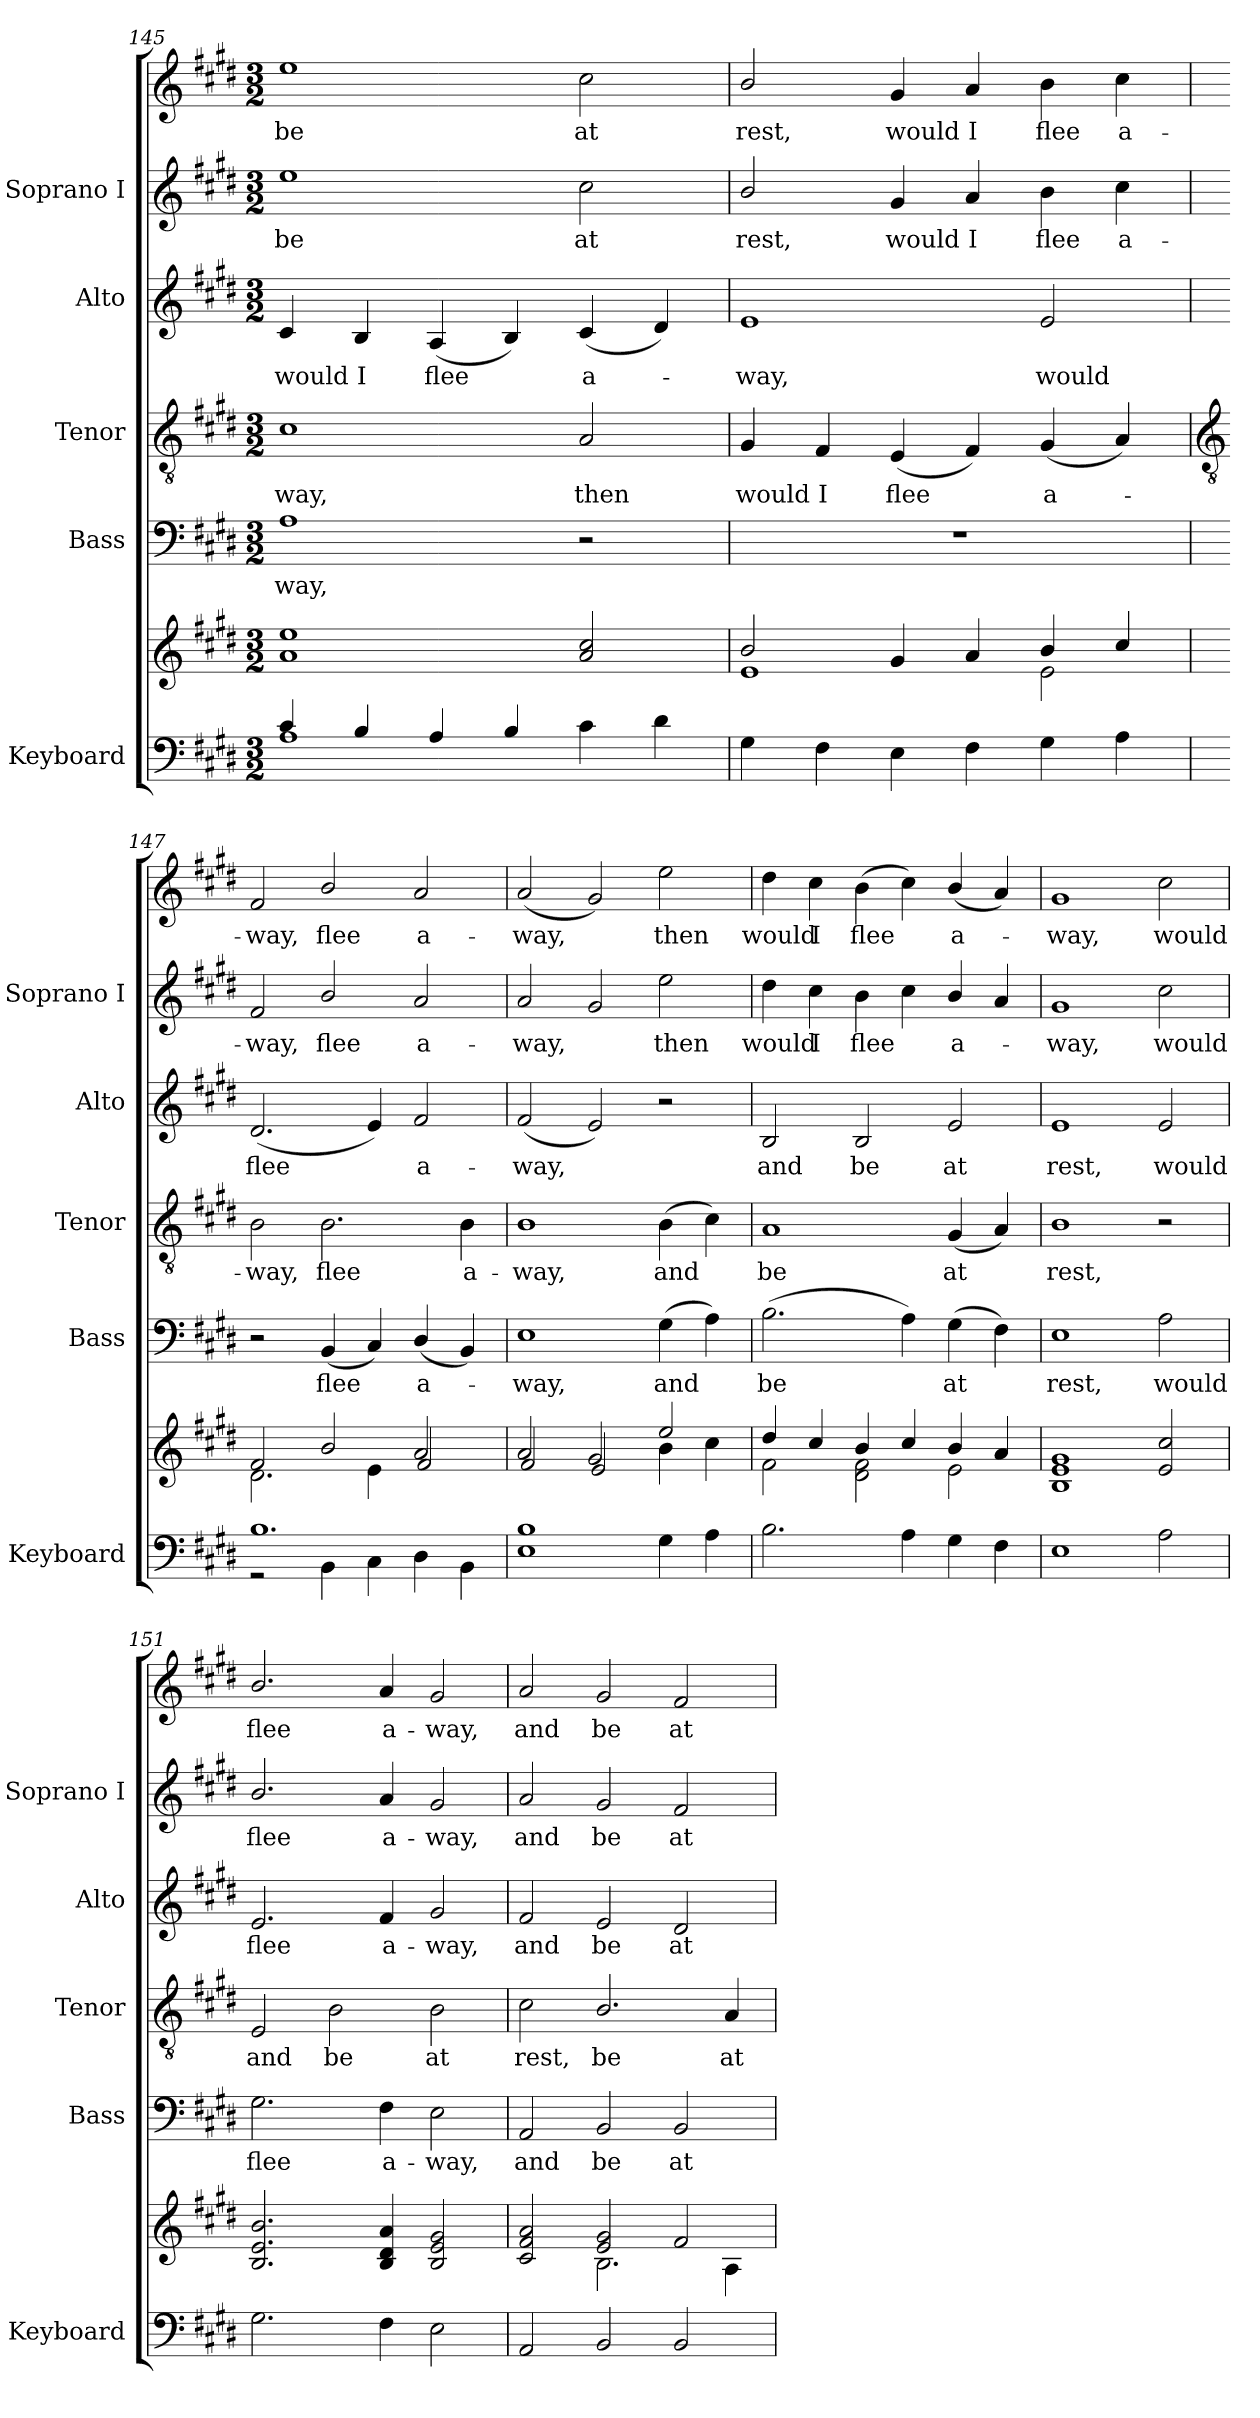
**kern	**kern	**kern	**text	**kern	**text	**kern	**text	**kern	**text	**kern	**text
*part5	*part5	*part4	*part4	*part3	*part3	*part2	*part2	*part1	*part1	*part1	*part1
*staff7	*staff6	*staff5	*staff5	*staff4	*staff4	*staff3	*staff3	*staff2	*staff2	*staff1	*staff1
*I"Keyboard	*	*I"Bass	*	*I"Tenor	*	*I"Alto	*	*I"Soprano I	*	*	*
*I'Keyboard	*	*I'Bass	*	*I'Tenor	*	*I'Alto	*	*I'Soprano I	*	*	*
*clefF4	*clefG2	*clefF4	*	*clefGv2	*	*clefG2	*	*clefG2	*	*clefG2	*
*k[f#c#g#d#]	*k[f#c#g#d#]	*k[f#c#g#d#]	*	*k[f#c#g#d#]	*	*k[f#c#g#d#]	*	*k[f#c#g#d#]	*	*k[f#c#g#d#]	*
*E:	*E:	*E:	*	*E:	*	*E:	*	*E:	*	*E:	*
*M3/2	*M3/2	*M3/2	*	*M3/2	*	*M3/2	*	*M3/2	*	*M3/2	*
=145	=145	=145	=145	=145	=145	=145	=145	=145	=145	=145	=145
*^	*^	*	*	*	*	*	*	*	*	*	*
!	!	!	!LO:N:vis=1	!	!LO:LY:b	!	!LO:LY:b	!	!LO:LY:b	!	!LO:LY:b	!	!LO:LY:b
4c#/	1A	1a 1ee	1.ryy	1A	way,	1c#	way,	4c#	would	1ee	be	1ee	be
!	!	!	!	!	!	!	!	!	!LO:LY:b	!	!	!	!
4B/	.	.	.	.	.	.	.	4B	I	.	.	.	.
!	!	!	!	!	!	!	!	!	!LO:LY:b	!	!	!	!
4A/	.	.	.	.	.	.	.	(<4A	flee	.	.	.	.
4B/	.	.	.	.	.	.	.	4B)	.	.	.	.	.
!	!	!	!	!	!	!	!LO:LY:b	!	!LO:LY:b	!	!LO:LY:b	!	!LO:LY:b
4c#\	2ryy	2a 2cc#	.	2r	.	2A	then	(<4c#	a-	2cc#	at	2cc#	at
4d#\	.	.	.	.	.	.	.	4d#)	.	.	.	.	.
=146	=146	=146	=146	=146	=146	=146	=146	=146	=146	=146	=146	=146	=146
!	!LO:N:vis=1	!	!	!LO:N:vis=1	!	!	!LO:LY:b	!	!LO:LY:b	!	!LO:LY:b	!	!LO:LY:b
4G#\	1.ryy	2b/	1e\	1.r	.	4G#	would	1e	way,	2b/	rest,	2b/	rest,
!	!	!	!	!	!	!	!LO:LY:b	!	!	!	!	!	!
4F#\	.	.	.	.	.	4F#	I	.	.	.	.	.	.
!	!	!	!	!	!	!	!LO:LY:b	!	!	!	!LO:LY:b	!	!LO:LY:b
4E\	.	4g#	.	.	.	(<4E	flee	.	.	4g#	would	4g#	would
!	!	!	!	!	!	!	!	!	!	!	!LO:LY:b	!	!LO:LY:b
4F#\	.	4a	.	.	.	4F#)	.	.	.	4a	I	4a	I
!	!	!	!	!	!	!	!LO:LY:b	!	!LO:LY:b	!	!LO:LY:b	!	!LO:LY:b
4G#\	.	4b/	2e\	.	.	(<4G#	a-	2e	would	4b	flee	4b	flee
!	!	!	!	!	!	!	!	!	!	!	!LO:LY:b	!	!LO:LY:b
4A\	.	4cc#/	.	.	.	4A)	.	.	.	4cc#	a-	4cc#	a-
!!LO:LB:g=z
=147	=147	=147	=147	=147	=147	=147	=147	=147	=147	=147	=147	=147	=147
*	*	*	*	*	*	*clefGv2	*	*	*	*	*	*	*
!	!	!	!	!	!	!	!LO:LY:b	!	!LO:LY:b	!	!LO:LY:b	!	!LO:LY:b
1.B	2r	2f#	2.d#\	2r	.	2B	way,	(<2.d#	flee	2f#	-way,	2f#	-way,
!	!	!	!	!	!LO:LY:b	!	!LO:LY:b	!	!	!	!LO:LY:b	!	!LO:LY:b
.	4BB\	2b/	.	(<4BB	flee	2.B	flee	.	.	2b/	flee	2b/	flee
.	4C#\	.	4e\	4C#)	.	.	.	4e)	.	.	.	.	.
!	!	!	!	!	!LO:LY:b	!	!	!	!LO:LY:b	!	!LO:LY:b	!	!LO:LY:b
.	4D#\	2a	2f#/	(<4D#/	a-	.	.	2f#	a-	2a	a-	2a	a-
!	!	!	!	!	!	!	!LO:LY:b	!	!	!	!	!	!
.	4BB\	.	.	4BB)	.	4B	a-	.	.	.	.	.	.
=148	=148	=148	=148	=148	=148	=148	=148	=148	=148	=148	=148	=148	=148
!	!	!	!	!	!LO:LY:b	!	!LO:LY:b	!	!LO:LY:b	!	!LO:LY:b	!	!LO:LY:b
1B	1E	2a	2f#/	1E	way,	1B	-way,	(<2f#	-way,	2a	-way,	(<2a	-way,
.	.	2g#	2e/	.	.	.	.	2e)	.	2g#	.	2g#)	.
!	!	!	!	!	!LO:LY:b	!	!LO:LY:b	!	!	!	!LO:LY:b	!	!LO:LY:b
2ryy	4G#	2ee/	4b\	(>4G#	and	(>4B	and	2r	.	2ee	then	2ee	then
.	4A	.	4cc#\	4A)	.	4c#)	.	.	.	.	.	.	.
=149	=149	=149	=149	=149	=149	=149	=149	=149	=149	=149	=149	=149	=149
!LO:N:vis=1	!	!	!	!	!LO:LY:b	!	!LO:LY:b	!	!LO:LY:b	!	!LO:LY:b	!	!LO:LY:b
1.ryy	2.B	4dd#/	2f#\	(>2.B	be	1A	be	2B	and	4dd#	would	4dd#	would
!	!	!	!	!	!	!	!	!	!	!	!LO:LY:b	!	!LO:LY:b
.	.	4cc#/	.	.	.	.	.	.	.	4cc#	I	4cc#	I
!	!	!	!	!	!	!	!	!	!LO:LY:b	!	!LO:LY:b	!	!LO:LY:b
.	.	4b/	2d#\ 2f#\	.	.	.	.	2B	be	4b	flee	(>4b	flee
.	4A	4cc#/	.	4A)	.	.	.	.	.	4cc#	.	4cc#)	.
!	!	!	!	!	!LO:LY:b	!	!LO:LY:b	!	!LO:LY:b	!	!LO:LY:b	!	!LO:LY:b
.	4G#	4b/	2e\	(>4G#	at	(<4G#	at	2e	at	4b/	a-	(<4b/	a-
.	4F#	4a	.	4F#)	.	4A)	.	.	.	4a	.	4a)	.
=150	=150	=150	=150	=150	=150	=150	=150	=150	=150	=150	=150	=150	=150
!LO:N:vis=1	!	!	!LO:N:vis=1	!	!LO:LY:b	!	!LO:LY:b	!	!LO:LY:b	!	!LO:LY:b	!	!LO:LY:b
1.ryy	1E	1B 1e 1g#	1.ryy	1E	rest,	1B	rest,	1e	rest,	1g#	way,	1g#	way,
!	!	!	!	!	!LO:LY:b	!	!	!	!LO:LY:b	!	!LO:LY:b	!	!LO:LY:b
.	2A	2e 2cc#	.	2A	would	2r	.	2e	would	2cc#	would	2cc#	would
=151	=151	=151	=151	=151	=151	=151	=151	=151	=151	=151	=151	=151	=151
!LO:N:vis=1	!	!	!LO:N:vis=1	!	!LO:LY:b	!	!LO:LY:b	!	!LO:LY:b	!	!LO:LY:b	!	!LO:LY:b
1.ryy	2.G#	2.B/ 2.e/ 2.b/	1.ryy	2.G#	flee	2E	and	2.e	flee	2.b/	flee	2.b/	flee
!	!	!	!	!	!	!	!LO:LY:b	!	!	!	!	!	!
.	.	.	.	.	.	2B	be	.	.	.	.	.	.
!	!	!	!	!	!LO:LY:b	!	!	!	!LO:LY:b	!	!LO:LY:b	!	!LO:LY:b
.	4F#	4B 4d# 4a	.	4F#	a-	.	.	4f#	a-	4a	a-	4a	a-
!	!	!	!	!	!LO:LY:b	!	!LO:LY:b	!	!LO:LY:b	!	!LO:LY:b	!	!LO:LY:b
.	2E	2B 2e 2g#	.	2E	-way,	2B	at	2g#	-way,	2g#	-way,	2g#	-way,
=152	=152	=152	=152	=152	=152	=152	=152	=152	=152	=152	=152	=152	=152
!LO:N:vis=1	!	!	!	!	!LO:LY:b	!	!LO:LY:b	!	!LO:LY:b	!	!LO:LY:b	!	!LO:LY:b
1.ryy	2AA/	2c# 2f# 2a	2ryy	2AA	and	2c#	rest,	2f#	and	2a	and	2a	and
!	!	!	!	!	!LO:LY:b	!	!LO:LY:b	!	!LO:LY:b	!	!LO:LY:b	!	!LO:LY:b
.	2BB/	2e 2g#	2.B\	2BB	be	2.B/	be	2e	be	2g#	be	2g#	be
!	!	!	!	!	!LO:LY:b	!	!	!	!LO:LY:b	!	!LO:LY:b	!	!LO:LY:b
.	2BB/	2f#	.	2BB	at	.	.	2d#	at	2f#	at	2f#	at
!	!	!	!	!	!	!	!LO:LY:b	!	!	!	!	!	!
.	.	.	4A\	.	.	4A	at	.	.	.	.	.	.
*v	*v	*	*	*	*	*	*	*	*	*	*	*	*
*	*v	*v	*	*	*	*	*	*	*	*	*	*
=	=	=	=	=	=	=	=	=	=	=	=
*-	*-	*-	*-	*-	*-	*-	*-	*-	*-	*-	*-
